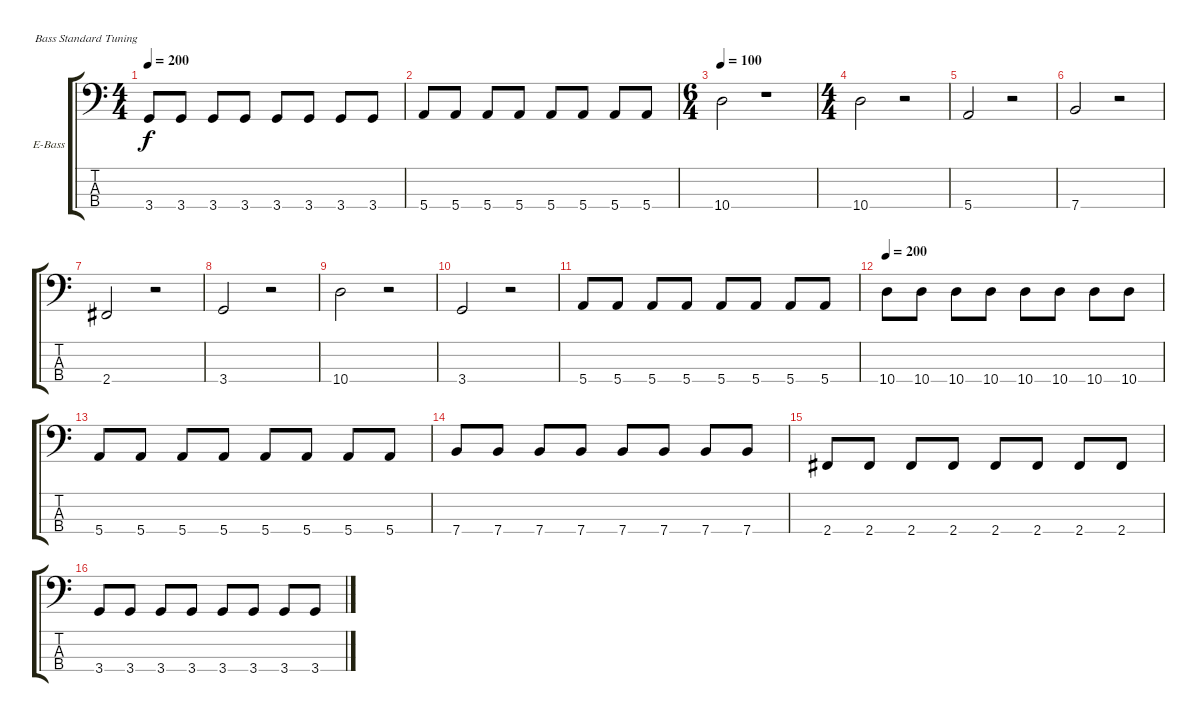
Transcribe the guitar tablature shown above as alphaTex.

\bracketExtendMode groupsimilarinstruments
\firstSystemTrackNameOrientation horizontal
\otherSystemsTrackNameOrientation horizontal
\track ("±´Ë¹" "E-Bass") {instrument electricbassfinger}
\staff {score tabs}
\tuning (G2 D2 A1 E1)
\ts (4 4)
\tempo 200
\clef f4
\ks c
3.4.8{dy f} 3.4.8 3.4.8 3.4.8 3.4.8 3.4.8 3.4.8 3.4.8 |
5.4.8 5.4.8 5.4.8 5.4.8 5.4.8 5.4.8 5.4.8 5.4.8 |
\ts (6 4)
\beaming (8 6 6)
\tempo 100
10.4.2 r.1 |
\ts (4 4)
\beaming (8 2 2 2 2)
10.4.2 r.2 |
5.4.2 r.2 |
7.4.2 r.2 |
2.4.2 r.2 |
3.4.2 r.2 |
10.4.2 r.2 |
3.4.2 r.2 |
5.4.8 5.4.8 5.4.8 5.4.8 5.4.8 5.4.8 5.4.8 5.4.8 |
\tempo 200
10.4.8 10.4.8 10.4.8 10.4.8 10.4.8 10.4.8 10.4.8 10.4.8 |
5.4.8 5.4.8 5.4.8 5.4.8 5.4.8 5.4.8 5.4.8 5.4.8 |
7.4.8 7.4.8 7.4.8 7.4.8 7.4.8 7.4.8 7.4.8 7.4.8 |
2.4.8 2.4.8 2.4.8 2.4.8 2.4.8 2.4.8 2.4.8 2.4.8 |
3.4.8 3.4.8 3.4.8 3.4.8 3.4.8 3.4.8 3.4.8 3.4.8
